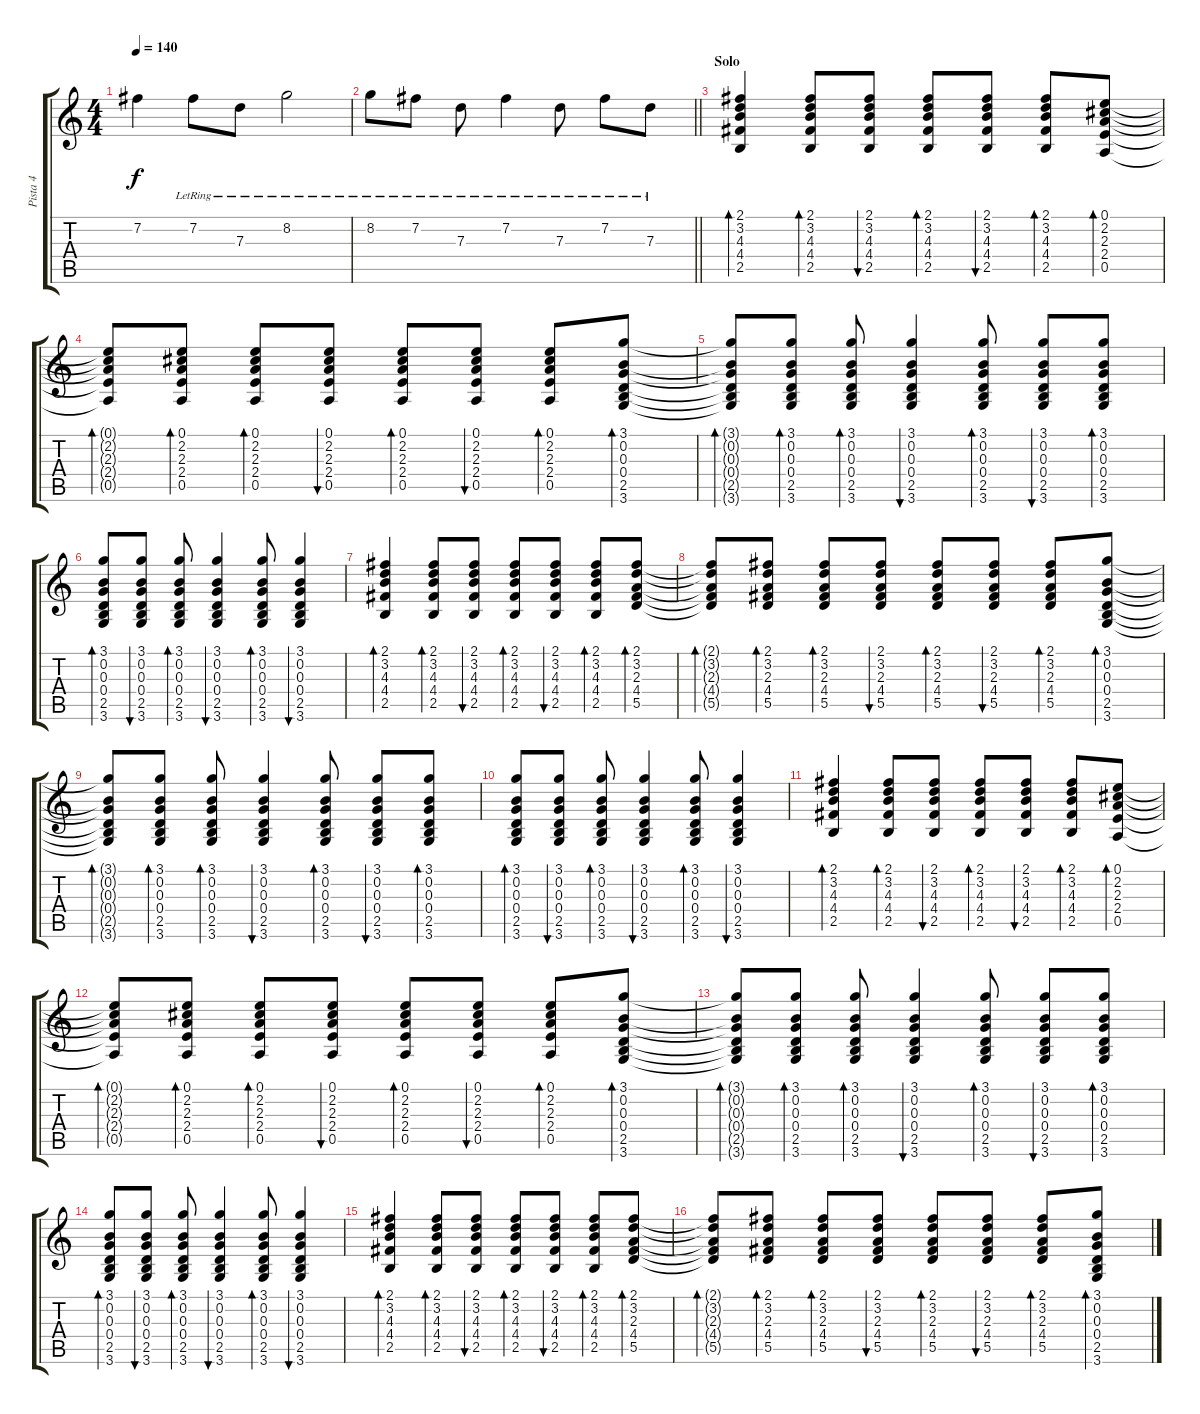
\track ("Pista 4" "Pista 4") {instrument acousticguitarsteel}
\staff {score tabs}
\tuning (E4 B3 G3 D3 A2 E2) {hide}
\ts (4 4)
\tempo 140
\clef g2
\ks c
7.2{t}.4{dy f} 7.2{lr}.8 7.3{lr}.8 8.2{lr}.2 |
\barLineRight lightlight
8.2{lr}.8 7.2{lr}.8 7.3{lr}.8 7.2{lr}.4 7.3{lr}.8 7.2{lr}.8 7.3{lr}.8 |
\section ("" "Solo")
(2.1 3.2 4.3 4.4 2.5).4{bd 60 volume 5 instrument acousticguitarsteel} (2.1 3.2 4.3 4.4 2.5).8{bd 60} (2.1 3.2 4.3 4.4 2.5).8{bu 60} (2.1 3.2 4.3 4.4 2.5).8{bd 60} (2.1 3.2 4.3 4.4 2.5).8{bu 60} (2.1 3.2 4.3 4.4 2.5).8{bd 60} (0.1 2.2 2.3 2.4 0.5).8{bd 60} |
(0.1{t} 2.2{t} 2.3{t} 2.4{t} 0.5{t}).8{bd 60} (0.1 2.2 2.3 2.4 0.5).8{bd 60} (0.1 2.2 2.3 2.4 0.5).8{bd 60} (0.1 2.2 2.3 2.4 0.5).8{bu 60} (0.1 2.2 2.3 2.4 0.5).8{bd 60} (0.1 2.2 2.3 2.4 0.5).8{bu 60} (0.1 2.2 2.3 2.4 0.5).8{bd 60} (3.1 0.2 0.3 0.4 2.5 3.6).8{bd 60} |
(3.1{t} 0.2{t} 0.3{t} 0.4{t} 2.5{t} 3.6{t}).8{bd 60} (3.1 0.2 0.3 0.4 2.5 3.6).8{bd 60} (3.1 0.2 0.3 0.4 2.5 3.6).8{bd 60} (3.1 0.2 0.3 0.4 2.5 3.6).4{bu 60} (3.1 0.2 0.3 0.4 2.5 3.6).8{bd 60} (3.1 0.2 0.3 0.4 2.5 3.6).8{bu 60} (3.1 0.2 0.3 0.4 2.5 3.6).8{bd 60} |
(3.1 0.2 0.3 0.4 2.5 3.6).8{bd 60} (3.1 0.2 0.3 0.4 2.5 3.6).8{bu 60} (3.1 0.2 0.3 0.4 2.5 3.6).8{bd 60} (3.1 0.2 0.3 0.4 2.5 3.6).4{bu 60} (3.1 0.2 0.3 0.4 2.5 3.6).8{bd 60} (3.1 0.2 0.3 0.4 2.5 3.6).4{bu 60} |
(2.1 3.2 4.3 4.4 2.5).4{bd 60} (2.1 3.2 4.3 4.4 2.5).8{bd 60} (2.1 3.2 4.3 4.4 2.5).8{bu 60} (2.1 3.2 4.3 4.4 2.5).8{bd 60} (2.1 3.2 4.3 4.4 2.5).8{bu 60} (2.1 3.2 4.3 4.4 2.5).8{bd 60} (2.1 3.2 2.3 4.4 5.5).8{bd 60} |
(2.1{t} 3.2{t} 2.3{t} 4.4{t} 5.5{t}).8{bd 60} (2.1 3.2 2.3 4.4 5.5).8{bd 60} (2.1 3.2 2.3 4.4 5.5).8{bd 60} (2.1 3.2 2.3 4.4 5.5).8{bu 60} (2.1 3.2 2.3 4.4 5.5).8{bd 60} (2.1 3.2 2.3 4.4 5.5).8{bu 60} (2.1 3.2 2.3 4.4 5.5).8{bd 60} (3.1 0.2 0.3 0.4 2.5 3.6).8{bd 60} |
(3.1{t} 0.2{t} 0.3{t} 0.4{t} 2.5{t} 3.6{t}).8{bd 60} (3.1 0.2 0.3 0.4 2.5 3.6).8{bd 60} (3.1 0.2 0.3 0.4 2.5 3.6).8{bd 60} (3.1 0.2 0.3 0.4 2.5 3.6).4{bu 60} (3.1 0.2 0.3 0.4 2.5 3.6).8{bd 60} (3.1 0.2 0.3 0.4 2.5 3.6).8{bu 60} (3.1 0.2 0.3 0.4 2.5 3.6).8{bd 60} |
(3.1 0.2 0.3 0.4 2.5 3.6).8{bd 60} (3.1 0.2 0.3 0.4 2.5 3.6).8{bu 60} (3.1 0.2 0.3 0.4 2.5 3.6).8{bd 60} (3.1 0.2 0.3 0.4 2.5 3.6).4{bu 60} (3.1 0.2 0.3 0.4 2.5 3.6).8{bd 60} (3.1 0.2 0.3 0.4 2.5 3.6).4{bu 60} |
(2.1 3.2 4.3 4.4 2.5).4{bd 60 volume 5 instrument acousticguitarsteel} (2.1 3.2 4.3 4.4 2.5).8{bd 60} (2.1 3.2 4.3 4.4 2.5).8{bu 60} (2.1 3.2 4.3 4.4 2.5).8{bd 60} (2.1 3.2 4.3 4.4 2.5).8{bu 60} (2.1 3.2 4.3 4.4 2.5).8{bd 60} (0.1 2.2 2.3 2.4 0.5).8{bd 60} |
(0.1{t} 2.2{t} 2.3{t} 2.4{t} 0.5{t}).8{bd 60} (0.1 2.2 2.3 2.4 0.5).8{bd 60} (0.1 2.2 2.3 2.4 0.5).8{bd 60} (0.1 2.2 2.3 2.4 0.5).8{bu 60} (0.1 2.2 2.3 2.4 0.5).8{bd 60} (0.1 2.2 2.3 2.4 0.5).8{bu 60} (0.1 2.2 2.3 2.4 0.5).8{bd 60} (3.1 0.2 0.3 0.4 2.5 3.6).8{bd 60} |
(3.1{t} 0.2{t} 0.3{t} 0.4{t} 2.5{t} 3.6{t}).8{bd 60} (3.1 0.2 0.3 0.4 2.5 3.6).8{bd 60} (3.1 0.2 0.3 0.4 2.5 3.6).8{bd 60} (3.1 0.2 0.3 0.4 2.5 3.6).4{bu 60} (3.1 0.2 0.3 0.4 2.5 3.6).8{bd 60} (3.1 0.2 0.3 0.4 2.5 3.6).8{bu 60} (3.1 0.2 0.3 0.4 2.5 3.6).8{bd 60} |
(3.1 0.2 0.3 0.4 2.5 3.6).8{bd 60} (3.1 0.2 0.3 0.4 2.5 3.6).8{bu 60} (3.1 0.2 0.3 0.4 2.5 3.6).8{bd 60} (3.1 0.2 0.3 0.4 2.5 3.6).4{bu 60} (3.1 0.2 0.3 0.4 2.5 3.6).8{bd 60} (3.1 0.2 0.3 0.4 2.5 3.6).4{bu 60} |
(2.1 3.2 4.3 4.4 2.5).4{bd 60} (2.1 3.2 4.3 4.4 2.5).8{bd 60} (2.1 3.2 4.3 4.4 2.5).8{bu 60} (2.1 3.2 4.3 4.4 2.5).8{bd 60} (2.1 3.2 4.3 4.4 2.5).8{bu 60} (2.1 3.2 4.3 4.4 2.5).8{bd 60} (2.1 3.2 2.3 4.4 5.5).8{bd 60} |
(2.1{t} 3.2{t} 2.3{t} 4.4{t} 5.5{t}).8{bd 60} (2.1 3.2 2.3 4.4 5.5).8{bd 60} (2.1 3.2 2.3 4.4 5.5).8{bd 60} (2.1 3.2 2.3 4.4 5.5).8{bu 60} (2.1 3.2 2.3 4.4 5.5).8{bd 60} (2.1 3.2 2.3 4.4 5.5).8{bu 60} (2.1 3.2 2.3 4.4 5.5).8{bd 60} (3.1 0.2 0.3 0.4 2.5 3.6).8{bd 60}
